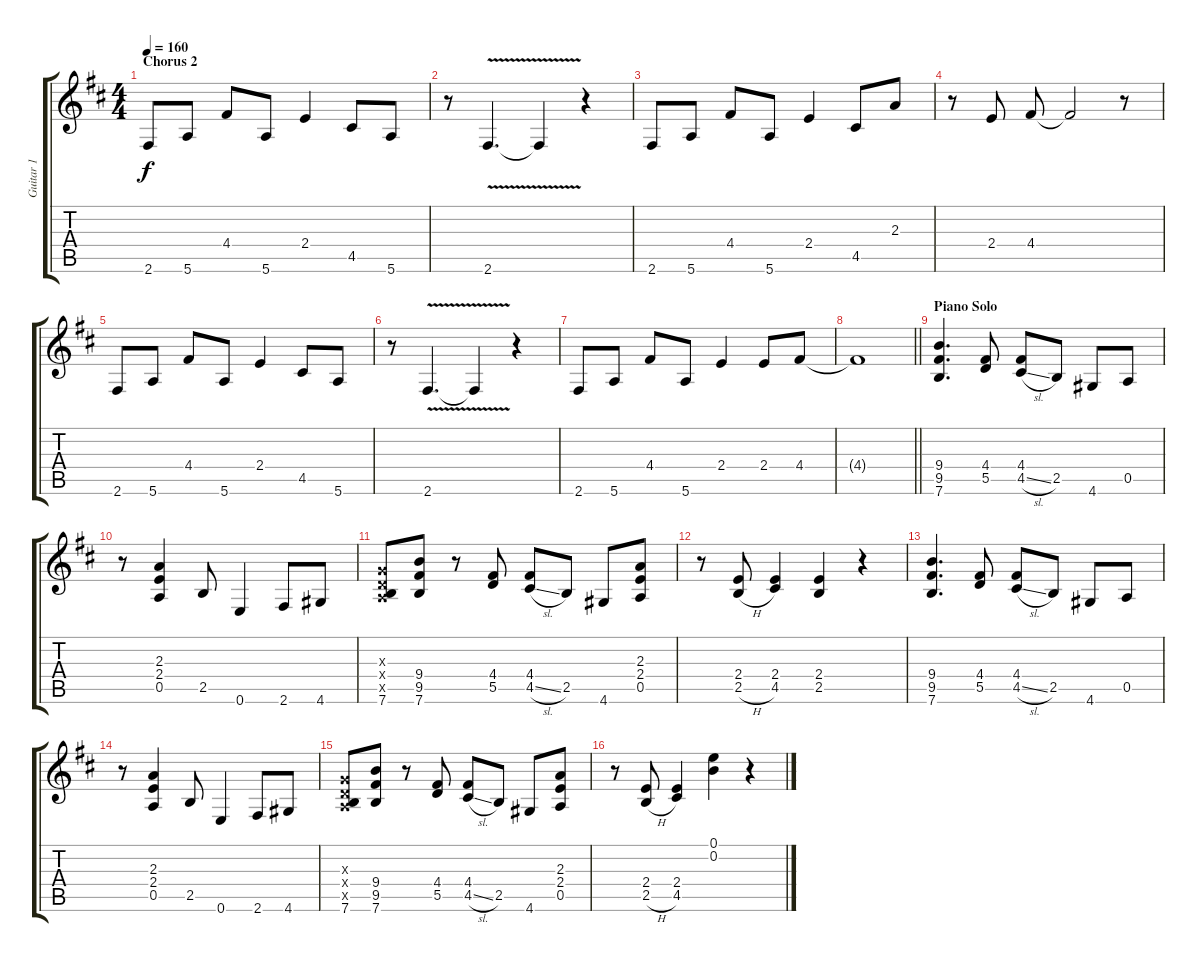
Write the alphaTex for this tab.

\track ("Guitar 1" "Guitar 1") {instrument overdrivenguitar}
\staff {score tabs}
\tuning (E4 B3 G3 D3 A2 E2) {hide}
\ts (4 4)
\section ("" "Chorus 2")
\tempo 160
\clef g2
\ks d
2.6.8{dy f} 5.6.8 4.4.8 5.6.8 2.4.4 4.5.8 5.6.8 |
r.8 2.6{v}.4{d} 2.6{t}.4 r.4 |
2.6.8 5.6.8 4.4.8 5.6.8 2.4.4 4.5.8 2.3.8 |
r.8 2.4.8 4.4.8 4.4{t}.2 r.8 |
2.6.8 5.6.8 4.4.8 5.6.8 2.4.4 4.5.8 5.6.8 |
r.8 2.6{v}.4{d} 2.6{t}.4 r.4 |
2.6.8 5.6.8 4.4.8 5.6.8 2.4.4 2.4.8 4.4.8 |
\barLineRight lightlight
4.4{t}.1 |
\section ("" "Piano Solo")
(9.4 9.5 7.6).4{d volume 7} (4.4 5.5).8 (4.4 4.5{sl}).8 2.5.8 4.6.8 0.5.8 |
r.8 (2.3 2.4 0.5).4 2.5.8 0.6.4 2.6.8 4.6.8 |
(0.3{x} 0.4{x} 0.5{x} 7.6).8 (9.4 9.5 7.6).8 r.8 (4.4 5.5).8 (4.4 4.5{sl}).8 2.5.8 4.6.8 (2.3 2.4 0.5).8 |
r.8 (2.4 2.5{h}).8 (2.4 4.5).4 (2.4 2.5).4 r.4 |
(9.4 9.5 7.6).4{d} (4.4 5.5).8 (4.4 4.5{sl}).8 2.5.8 4.6.8 0.5.8 |
r.8 (2.3 2.4 0.5).4 2.5.8 0.6.4 2.6.8 4.6.8 |
(0.3{x} 0.4{x} 0.5{x} 7.6).8 (9.4 9.5 7.6).8 r.8 (4.4 5.5).8 (4.4 4.5{sl}).8 2.5.8 4.6.8 (2.3 2.4 0.5).8 |
r.8 (2.4 2.5{h}).8 (2.4 4.5).4 (0.1 0.2).4 r.4
